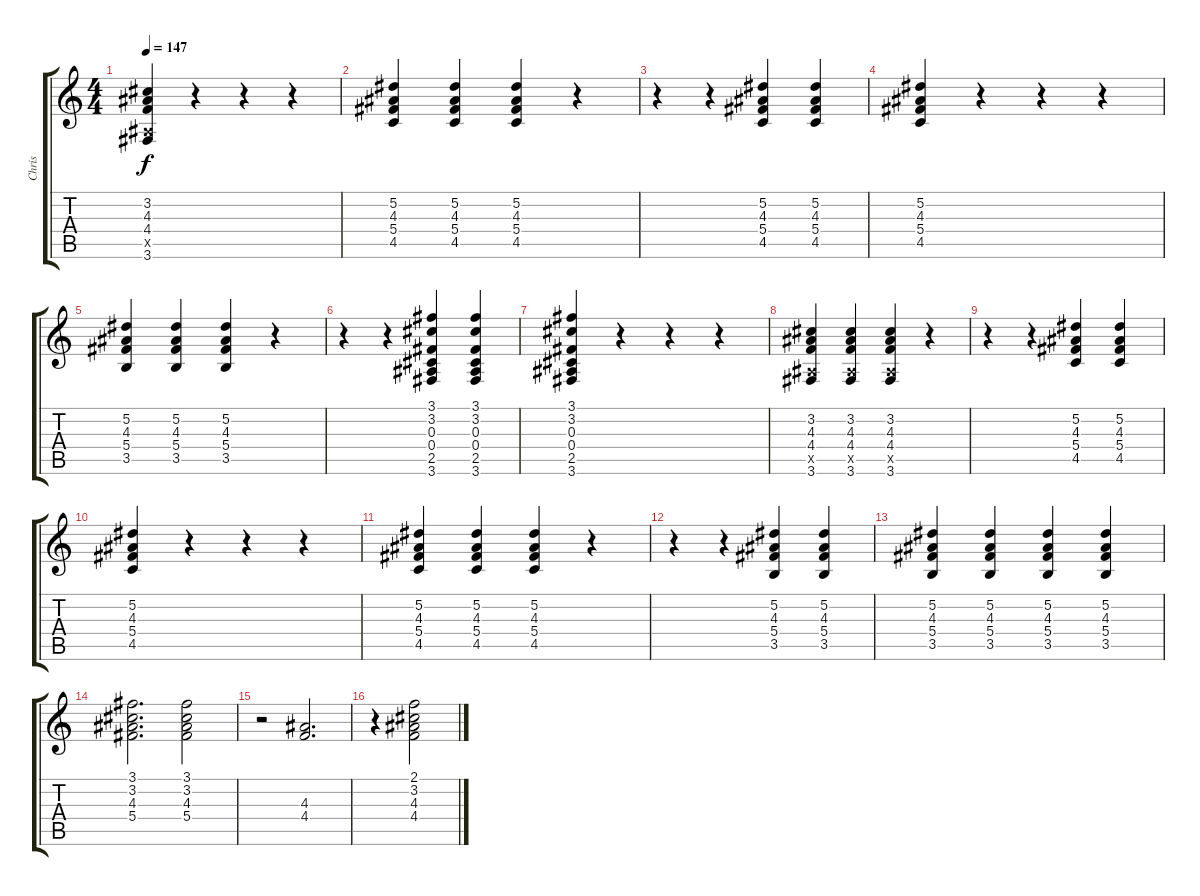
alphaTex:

\track ("Chris" "Chris") {instrument distortionguitar}
\staff {score tabs}
\tuning (Eb4 Bb3 Gb3 Db3 Ab2 Eb2) {hide}
\ts (4 4)
\tempo 147
\clef g2
\ks c
(3.2 4.3 4.4 2.5{x} 3.6).4{dy f} r.4 r.4 r.4 |
(5.2 4.3 5.4 4.5).4 (5.2 4.3 5.4 4.5).4 (5.2 4.3 5.4 4.5).4 r.4 |
r.4 r.4 (5.2 4.3 5.4 4.5).4 (5.2 4.3 5.4 4.5).4 |
(5.2 4.3 5.4 4.5).4 r.4 r.4 r.4 |
(5.2 4.3 5.4 3.5).4 (5.2 4.3 5.4 3.5).4 (5.2 4.3 5.4 3.5).4 r.4 |
r.4 r.4 (3.1 3.2 0.3 0.4 2.5 3.6).4 (3.1 3.2 0.3 0.4 2.5 3.6).4 |
(3.1 3.2 0.3 0.4 2.5 3.6).4 r.4 r.4 r.4 |
(3.2 4.3 4.4 2.5{x} 3.6).4 (3.2 4.3 4.4 2.5{x} 3.6).4 (3.2 4.3 4.4 2.5{x} 3.6).4 r.4 |
r.4 r.4 (5.2 4.3 5.4 4.5).4 (5.2 4.3 5.4 4.5).4 |
(5.2 4.3 5.4 4.5).4 r.4 r.4 r.4 |
(5.2 4.3 5.4 4.5).4 (5.2 4.3 5.4 4.5).4 (5.2 4.3 5.4 4.5).4 r.4 |
r.4 r.4 (5.2 4.3 5.4 3.5).4 (5.2 4.3 5.4 3.5).4 |
(5.2 4.3 5.4 3.5).4 (5.2 4.3 5.4 3.5).4 (5.2 4.3 5.4 3.5).4 (5.2 4.3 5.4 3.5).4 |
(3.1 3.2 4.3 5.4).2{d volume 8} (3.1 3.2 4.3 5.4).2 |
r.2 (4.3 4.4).2{d} |
r.4 (2.1 3.2 4.3 4.4).2
